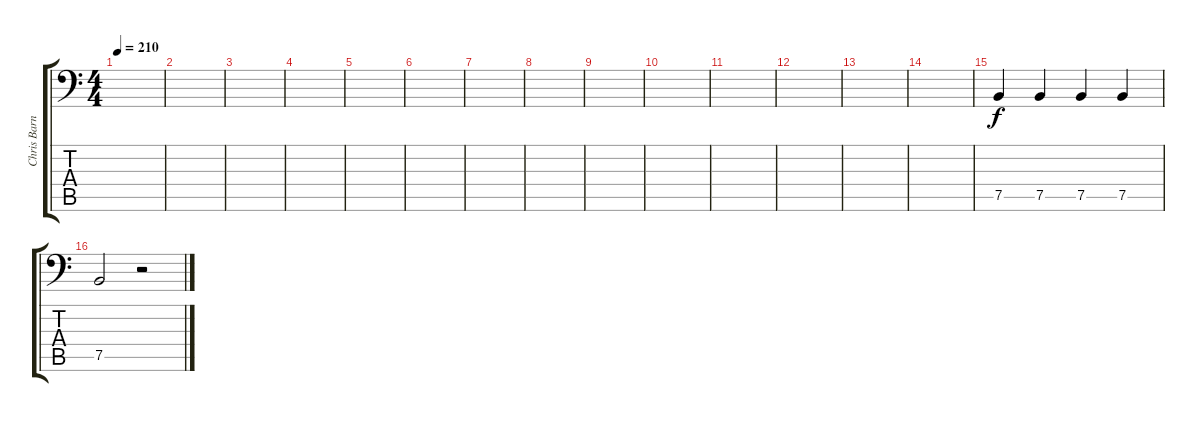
\track ("Chris Barnes (Vocals)" "Chris Barn") {instrument lead8bassandlead}
\staff {score tabs}
\tuning (B3 Gb3 D3 A2 E2 A1) {hide}
\ts (4 4)
\tempo 210
\clef f4
\ks c
|
|
|
|
|
|
|
|
|
|
|
|
|
|
7.5.4{dy f} 7.5.4 7.5.4 7.5.4 |
7.5.2 r.2
